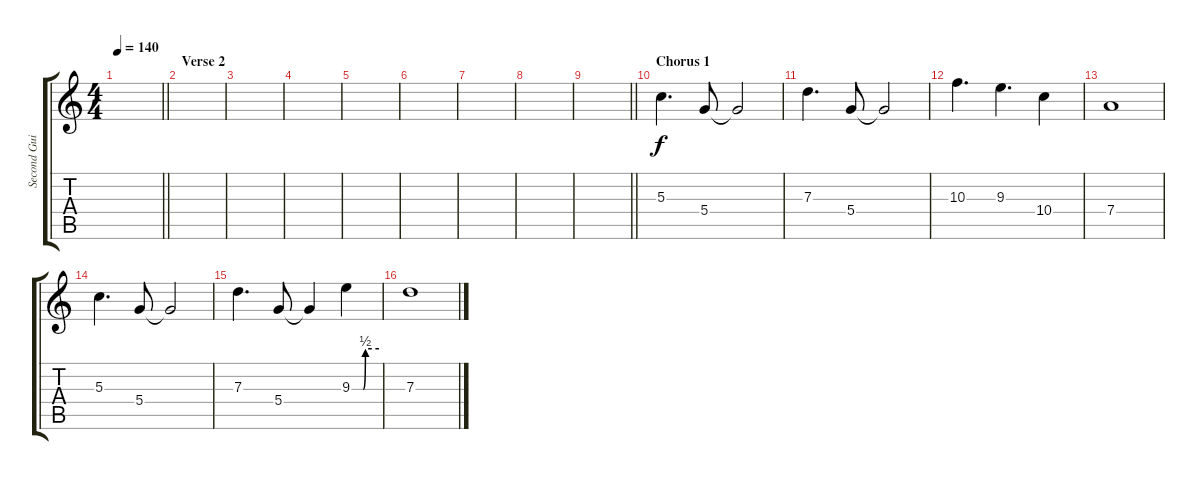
\track ("Second Guitar - Simon Neil" "Second Gui") {instrument overdrivenguitar}
\staff {score tabs}
\tuning (E4 B3 G3 D3 A2 D2) {hide}
\ts (4 4)
\tempo 140
\clef g2
\barLineRight lightlight
\ks c
|
\section ("" "Verse 2")
|
|
|
|
|
|
|
\barLineRight lightlight
|
\section ("" "Chorus 1")
5.3.4{d volume 13} 5.4.8 5.4{t}.2 |
7.3.4{d} 5.4.8 5.4{t}.2 |
10.3.4{d} 9.3.4{d} 10.4.4 |
7.4.1 |
5.3.4{d} 5.4.8 5.4{t}.2 |
7.3.4{d} 5.4.8 5.4{t}.4 9.3{be (custom 0 0 25 0 30 2 60 2)}.4 |
7.3.1
